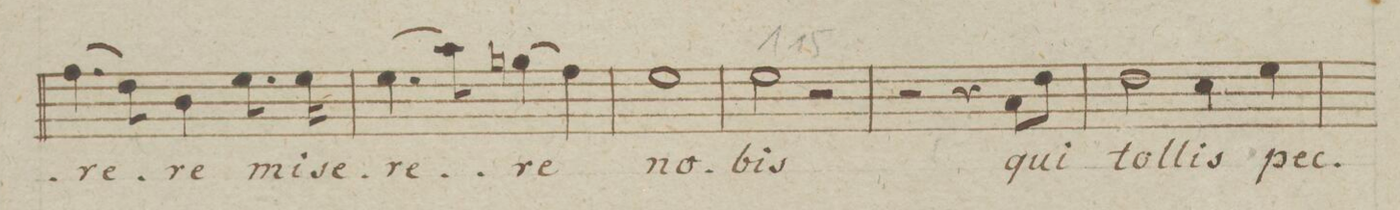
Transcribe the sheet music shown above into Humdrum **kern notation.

**kern	**text	**dynam
*I"Canto.	*	*
*clefC1	*	*
*k[b-e-]	*	*
*met(c)	*	*
*M4/4	*	*
(4.dd\	-re-	.
8b-\)	.	.
4g\	-re	.
8.cc\	mi-	.
16cc\	-se-	.
=113	=113	=113
(4.cc\	-re-	.
8ff\)	.	.
(4een\	-re	.
4dd\)	.	.
=114	=114	=114
1cc	no-	.
=115	=115	=115
2cc\	-bis	.
2r	.	.
=116	=116	=116
2r	.	.
4r	.	.
8f\L	qui	.
8b-\J	.	.
=117	=117	=117
2b-\	tol-	.
4a\	-lis	.
4cc\	pec-	.
=118	=118	=118
*-	*-	*-
